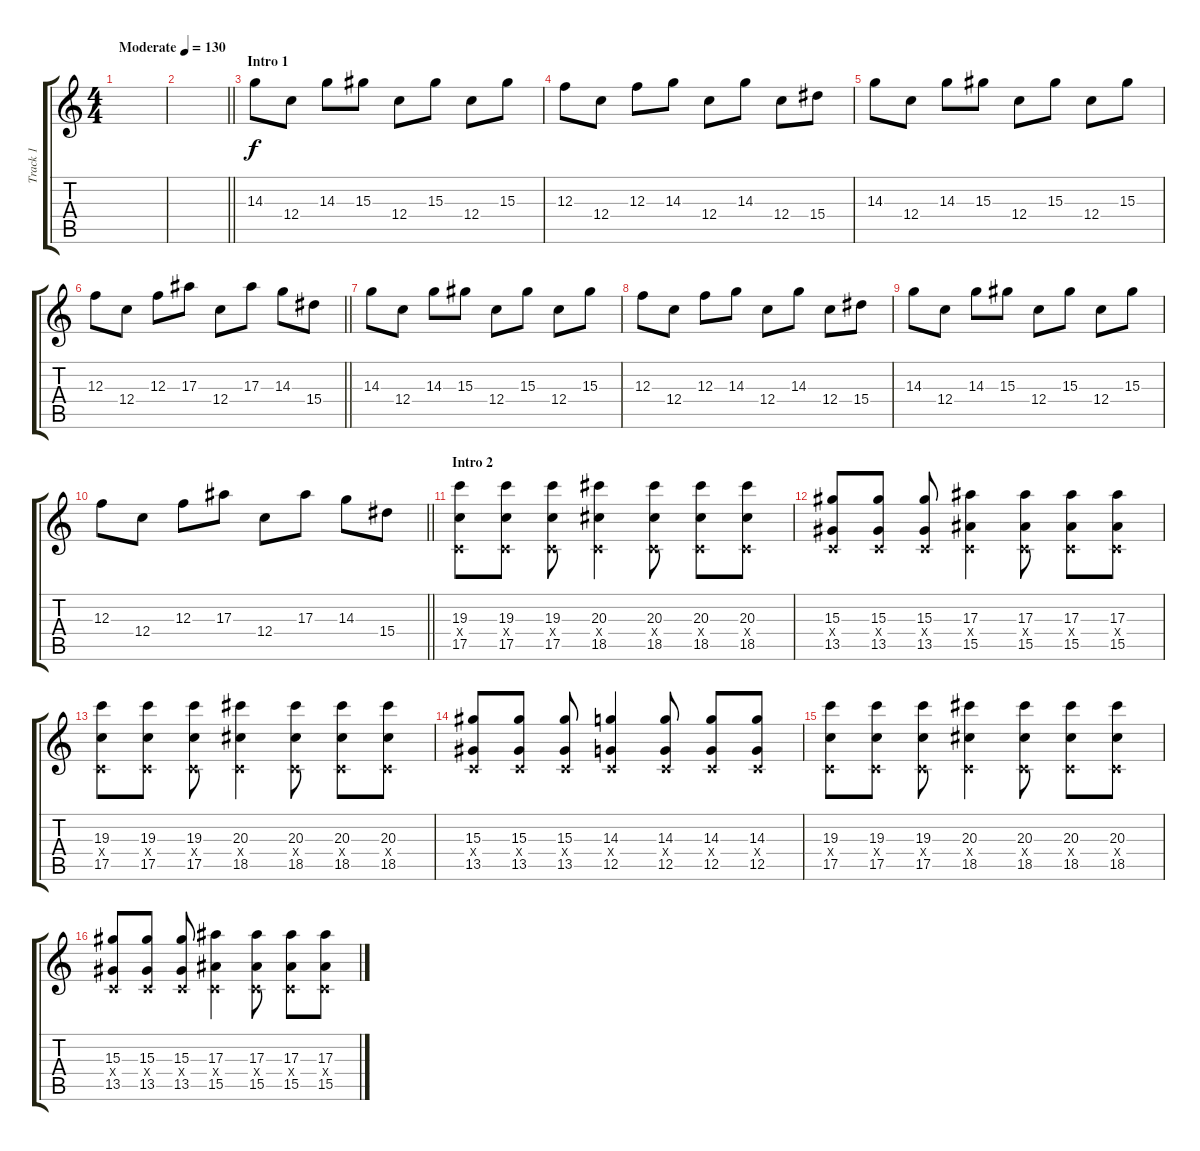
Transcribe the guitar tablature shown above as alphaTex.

\track ("Track 1" "Track 1") {instrument overdrivenguitar}
\staff {score tabs}
\tuning (D4 A3 F3 C3 G2 C2) {hide}
\ts (4 4)
\tempo (130 "Moderate")
\clef g2
\ks c
|
\barLineRight lightlight
|
\section ("" "Intro 1")
14.3.8 12.4.8 14.3.8 15.3.8 12.4.8 15.3.8 12.4.8 15.3.8 |
12.3.8 12.4.8 12.3.8 14.3.8 12.4.8 14.3.8 12.4.8 15.4.8 |
14.3.8 12.4.8 14.3.8 15.3.8 12.4.8 15.3.8 12.4.8 15.3.8 |
\barLineRight lightlight
12.3.8 12.4.8 12.3.8 17.3.8 12.4.8 17.3.8 14.3.8 15.4.8 |
14.3.8 12.4.8 14.3.8 15.3.8 12.4.8 15.3.8 12.4.8 15.3.8 |
12.3.8 12.4.8 12.3.8 14.3.8 12.4.8 14.3.8 12.4.8 15.4.8 |
14.3.8 12.4.8 14.3.8 15.3.8 12.4.8 15.3.8 12.4.8 15.3.8 |
\barLineRight lightlight
12.3.8 12.4.8 12.3.8 17.3.8 12.4.8 17.3.8 14.3.8 15.4.8 |
\section ("" "Intro 2")
(19.3 0.4{x} 17.5).8 (19.3 0.4{x} 17.5).8 (19.3 0.4{x} 17.5).8 (20.3 0.4{x} 18.5).4 (20.3 0.4{x} 18.5).8 (20.3 0.4{x} 18.5).8 (20.3 0.4{x} 18.5).8 |
(15.3 0.4{x} 13.5).8 (15.3 0.4{x} 13.5).8 (15.3 0.4{x} 13.5).8 (17.3 0.4{x} 15.5).4 (17.3 0.4{x} 15.5).8 (17.3 0.4{x} 15.5).8 (17.3 0.4{x} 15.5).8 |
(19.3 0.4{x} 17.5).8 (19.3 0.4{x} 17.5).8 (19.3 0.4{x} 17.5).8 (20.3 0.4{x} 18.5).4 (20.3 0.4{x} 18.5).8 (20.3 0.4{x} 18.5).8 (20.3 0.4{x} 18.5).8 |
(15.3 0.4{x} 13.5).8 (15.3 0.4{x} 13.5).8 (15.3 0.4{x} 13.5).8 (14.3 0.4{x} 12.5).4 (14.3 0.4{x} 12.5).8 (14.3 0.4{x} 12.5).8 (14.3 0.4{x} 12.5).8 |
(19.3 0.4{x} 17.5).8 (19.3 0.4{x} 17.5).8 (19.3 0.4{x} 17.5).8 (20.3 0.4{x} 18.5).4 (20.3 0.4{x} 18.5).8 (20.3 0.4{x} 18.5).8 (20.3 0.4{x} 18.5).8 |
(15.3 0.4{x} 13.5).8 (15.3 0.4{x} 13.5).8 (15.3 0.4{x} 13.5).8 (17.3 0.4{x} 15.5).4 (17.3 0.4{x} 15.5).8 (17.3 0.4{x} 15.5).8 (17.3 0.4{x} 15.5).8
